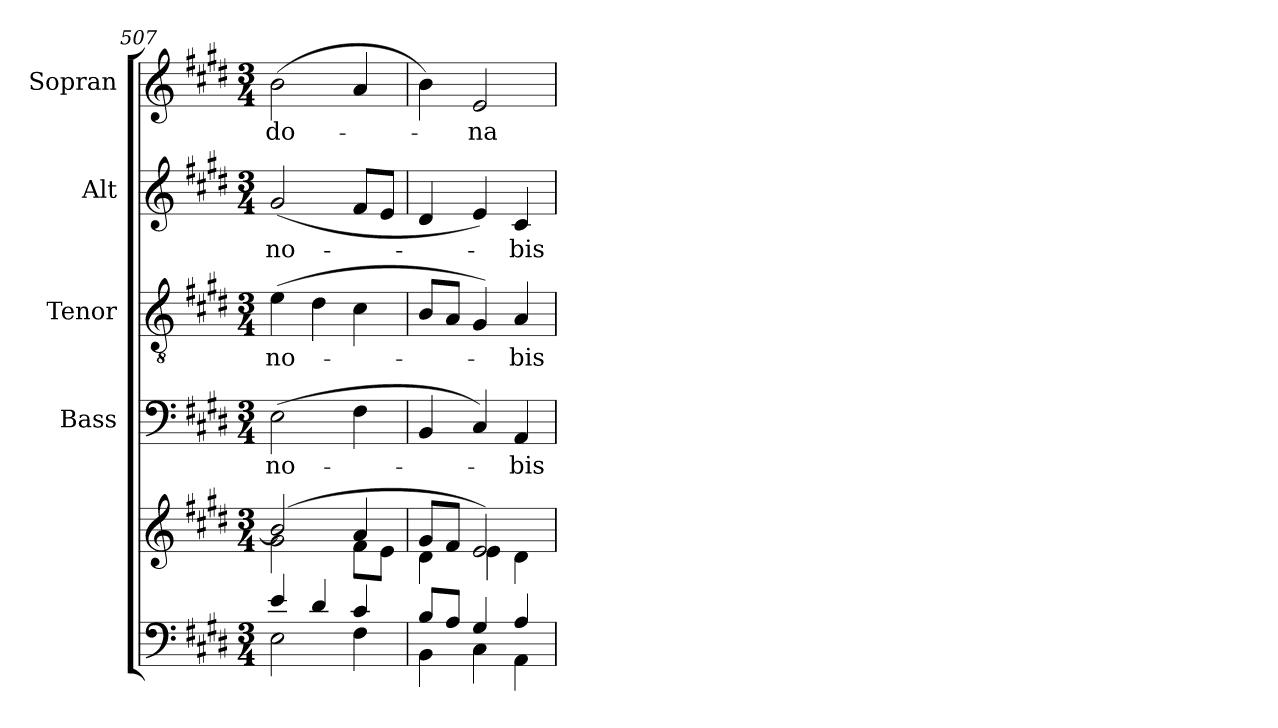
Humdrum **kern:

**kern	**kern	**kern	**text	**kern	**text	**kern	**text	**kern	**text
*part5	*part5	*part4	*part4	*part3	*part3	*part2	*part2	*part1	*part1
*staff6	*staff5	*staff4	*staff4	*staff3	*staff3	*staff2	*staff2	*staff1	*staff1
*	*	*I"Bass	*	*I"Tenor	*	*I"Alt	*	*I"Sopran	*
*	*	*I'B.	*	*I'T.	*	*I'A.	*	*I'S.	*
*clefF4	*clefG2	*clefF4	*	*clefGv2	*	*clefG2	*	*clefG2	*
*k[f#c#g#d#]	*k[f#c#g#d#]	*k[f#c#g#d#]	*	*k[f#c#g#d#]	*	*k[f#c#g#d#]	*	*k[f#c#g#d#]	*
*E:	*E:	*E:	*	*E:	*	*E:	*	*E:	*
*M3/4	*M3/4	*M3/4	*	*M3/4	*	*M3/4	*	*M3/4	*
=507	=507	=507	=507	=507	=507	=507	=507	=507	=507
*^	*^	*	*	*	*	*	*	*	*
!	!	!	!	!	!LO:LY:b	!	!LO:LY:b	!	!LO:LY:b	!	!LO:LY:b
4e/	2E\	(2b/]	2g#\	(>2E\	no-	(>4e\	no-	(<2g#/	no-	(>2b\	do-
4d#/	.	.	.	.	.	4d#\	.	.	.	.	.
4c#/	4F#\	4a/	8f#\L	4F#\	.	4c#\	.	8f#/L	.	4a/	.
.	.	.	8e\J	.	.	.	.	8e/J	.	.	.
=508	=508	=508	=508	=508	=508	=508	=508	=508	=508	=508	=508
8B/L	4BB\	8g#/L	4d#\	4BB/	.	8B/L	.	4d#/	.	4b\)	.
8A/J	.	8f#/J	.	.	.	8A/J	.	.	.	.	.
!	!	!	!	!	!	!	!	!	!	!	!LO:LY:b
4G#/	4C#\	2e/)	4e\	4C#/)	.	4G#/)	.	4e/)	.	2e/	-na
!	!	!	!	!	!LO:LY:b	!	!LO:LY:b	!	!LO:LY:b	!	!
4A/	4AA\	.	4d#\	4AA/	-bis	4A/	-bis	4c#/	-bis	.	.
*v	*v	*	*	*	*	*	*	*	*	*	*
*	*v	*v	*	*	*	*	*	*	*	*
=	=	=	=	=	=	=	=	=	=
*-	*-	*-	*-	*-	*-	*-	*-	*-	*-
